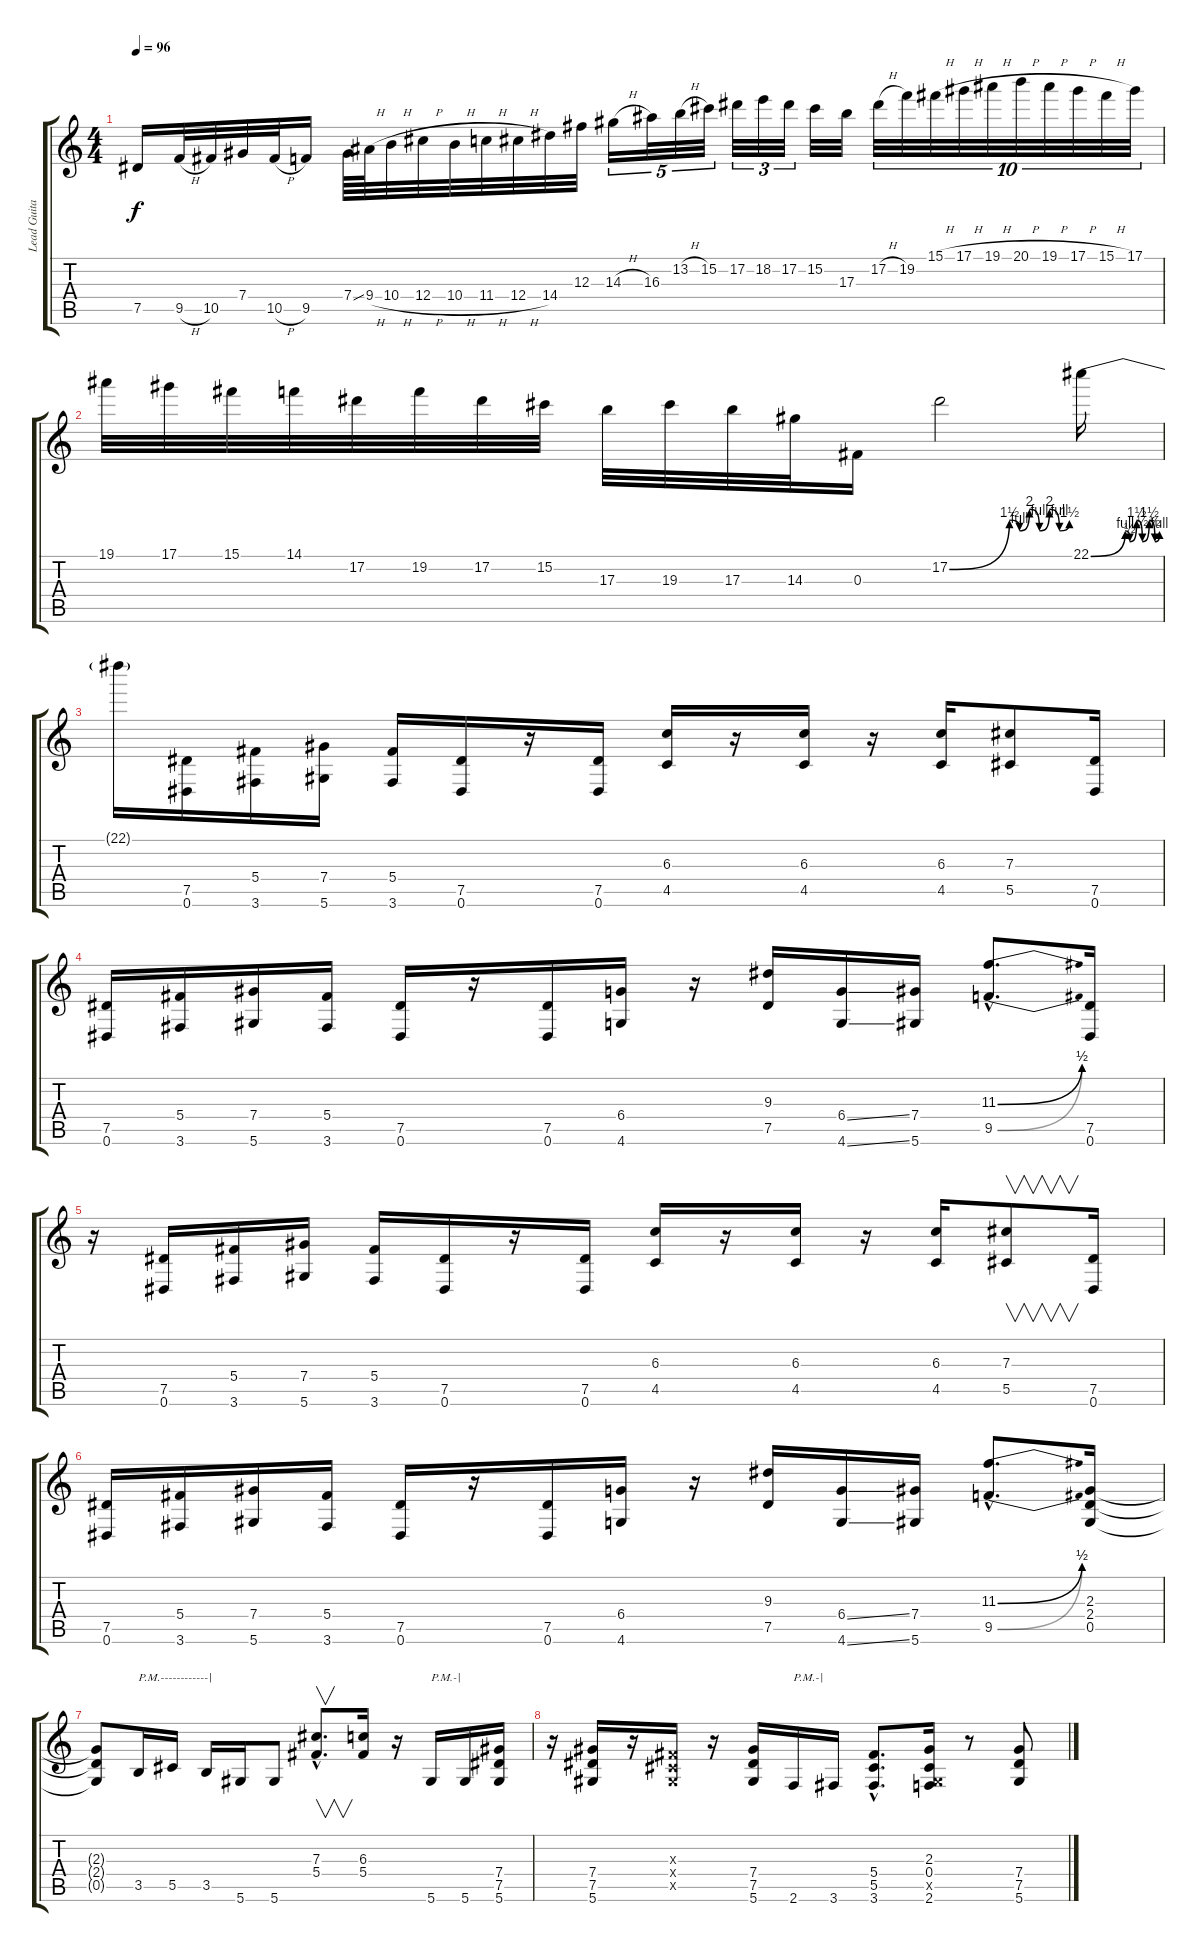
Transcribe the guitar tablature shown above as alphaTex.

\track ("Lead Guitar" "Lead Guita") {instrument overdrivenguitar}
\staff {score tabs}
\tuning (Eb4 Bb3 Gb3 Db3 Ab2 Eb2) {hide}
\ts (4 4)
\tempo 96
\clef g2
\ks c
7.5{t}.16{dy f} 9.5{h}.32 10.5.32 7.4.32 10.5{h}.32 9.5.16 7.4{ss}.64 9.4{h}.64 10.4{h}.32 12.4{h}.32 10.4{h}.32 11.4{h}.32 12.4{h}.32 14.4.32 12.3.32 14.3{h}.16{tu (5 4)} 16.3.32{tu (5 4)} 13.2{h}.32{tu (5 4)} 15.2.32{tu (5 4)} 17.2.32{tu (3 2)} 18.2.32{tu (3 2)} 17.2.32{tu (3 2)} 15.2.32 17.3.32 17.2{h}.32{tu (10 8)} 19.2.32{tu (10 8)} 15.1{h}.32{tu (10 8)} 17.1{h}.32{tu (10 8)} 19.1{h}.32{tu (10 8)} 20.1{h}.32{tu (10 8)} 19.1{h}.32{tu (10 8)} 17.1{h}.32{tu (10 8)} 15.1{h}.32{tu (10 8)} 17.1.32{tu (10 8)} |
19.1.32 17.1.32 15.1.32 14.1.32 17.2.32 19.2.32 17.2.32 15.2.32 17.3.32 19.3.32 17.3.32 14.3.32 0.3.16 17.2{be (custom 0 0 30 6 35 4 40 8 45 4 50 8 55 4 60 6)}.2 22.1{be (custom 0 0 30 4 34 2 40 6 45 2 51 6 56 2 60 4)}.16 |
22.1{t}.16 (7.5 0.6).16 (5.4 3.6).16 (7.4 5.6).16 (5.4 3.6).16 (7.5 0.6).16 r.16 (7.5 0.6).16 (6.3 4.5).16 r.16 (6.3 4.5).16 r.16 (6.3 4.5).16 (7.3 5.5).8 (7.5 0.6).16 |
(7.5 0.6).16 (5.4 3.6).16 (7.4 5.6).16 (5.4 3.6).16 (7.5 0.6).16 r.16 (7.5 0.6).16 (6.4 4.6).16 r.16 (9.3 7.5).16 (6.4{ss} 4.6{ss}).16 (7.4 5.6).16 (11.3{be (bend 0 0 60 2) hac} 9.5{be (bend 0 0 60 2) hac}).8{d} (7.5 0.6).16 |
r.16 (7.5 0.6).16 (5.4 3.6).16 (7.4 5.6).16 (5.4 3.6).16 (7.5 0.6).16 r.16 (7.5 0.6).16 (6.3 4.5).16 r.16 (6.3 4.5).16 r.16 (6.3 4.5).16 (7.3 5.5).8{v} (7.5 0.6).16 |
(7.5 0.6).16 (5.4 3.6).16 (7.4 5.6).16 (5.4 3.6).16 (7.5 0.6).16 r.16 (7.5 0.6).16 (6.4 4.6).16 r.16 (9.3 7.5).16 (6.4{ss} 4.6{ss}).16 (7.4 5.6).16 (11.3{be (bend 0 0 60 2) hac} 9.5{be (bend 0 0 60 2) hac}).8{d} (2.3 2.4 0.5).16 |
(2.3{t} 2.4{t} 0.5{t}).8 3.5.16{txt "P.M.------------|"} 5.5.16 3.5.16 5.6.16 5.6.8 (7.3{hac} 5.4{hac}).8{v d} (6.3 5.4).16 r.16 5.6.16{txt "P.M.-|"} 5.6.16 (7.4 7.5 5.6).16 |
r.16 (7.4 7.5 5.6).16 r.16 (0.3{x} 0.4{x} 0.5{x}).16 r.16 (7.4 7.5 5.6).16 2.6.16{txt "P.M.-|"} 3.6.16 (5.4{hac} 5.5{hac} 3.6{hac}).8{d} (2.3 0.4 0.5{x} 2.6).16 r.8 (7.4 7.5 5.6).8
